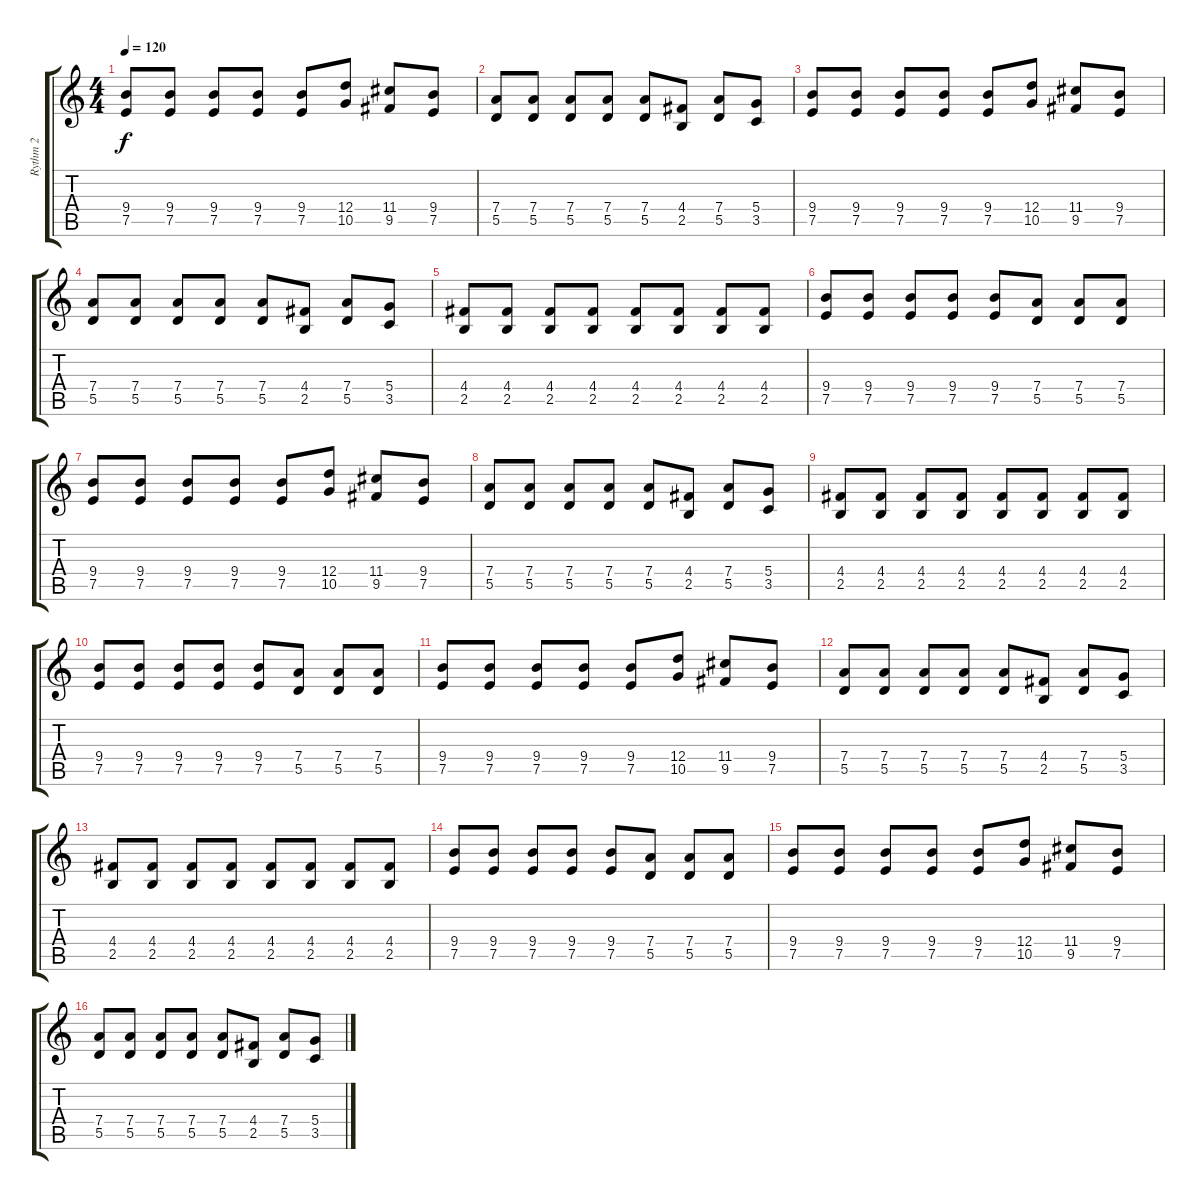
\track ("Rythm 2" "Rythm 2") {instrument distortionguitar}
\staff {score tabs}
\tuning (E4 B3 G3 D3 A2 E2) {hide}
\ts (4 4)
\tempo 120
\clef g2
\ks c
(9.4 7.5).8{dy f} (9.4 7.5).8 (9.4 7.5).8 (9.4 7.5).8 (9.4 7.5).8 (12.4 10.5).8 (11.4 9.5).8 (9.4 7.5).8 |
(7.4 5.5).8 (7.4 5.5).8 (7.4 5.5).8 (7.4 5.5).8 (7.4 5.5).8 (4.4 2.5).8 (7.4 5.5).8 (5.4 3.5).8 |
(9.4 7.5).8 (9.4 7.5).8 (9.4 7.5).8 (9.4 7.5).8 (9.4 7.5).8 (12.4 10.5).8 (11.4 9.5).8 (9.4 7.5).8 |
(7.4 5.5).8 (7.4 5.5).8 (7.4 5.5).8 (7.4 5.5).8 (7.4 5.5).8 (4.4 2.5).8 (7.4 5.5).8 (5.4 3.5).8 |
(4.4 2.5).8 (4.4 2.5).8 (4.4 2.5).8 (4.4 2.5).8 (4.4 2.5).8 (4.4 2.5).8 (4.4 2.5).8 (4.4 2.5).8 |
(9.4 7.5).8 (9.4 7.5).8 (9.4 7.5).8 (9.4 7.5).8 (9.4 7.5).8 (7.4 5.5).8 (7.4 5.5).8 (7.4 5.5).8 |
(9.4 7.5).8 (9.4 7.5).8 (9.4 7.5).8 (9.4 7.5).8 (9.4 7.5).8 (12.4 10.5).8 (11.4 9.5).8 (9.4 7.5).8 |
(7.4 5.5).8 (7.4 5.5).8 (7.4 5.5).8 (7.4 5.5).8 (7.4 5.5).8 (4.4 2.5).8 (7.4 5.5).8 (5.4 3.5).8 |
(4.4 2.5).8 (4.4 2.5).8 (4.4 2.5).8 (4.4 2.5).8 (4.4 2.5).8 (4.4 2.5).8 (4.4 2.5).8 (4.4 2.5).8 |
(9.4 7.5).8 (9.4 7.5).8 (9.4 7.5).8 (9.4 7.5).8 (9.4 7.5).8 (7.4 5.5).8 (7.4 5.5).8 (7.4 5.5).8 |
(9.4 7.5).8 (9.4 7.5).8 (9.4 7.5).8 (9.4 7.5).8 (9.4 7.5).8 (12.4 10.5).8 (11.4 9.5).8 (9.4 7.5).8 |
(7.4 5.5).8 (7.4 5.5).8 (7.4 5.5).8 (7.4 5.5).8 (7.4 5.5).8 (4.4 2.5).8 (7.4 5.5).8 (5.4 3.5).8 |
(4.4 2.5).8 (4.4 2.5).8 (4.4 2.5).8 (4.4 2.5).8 (4.4 2.5).8 (4.4 2.5).8 (4.4 2.5).8 (4.4 2.5).8 |
(9.4 7.5).8 (9.4 7.5).8 (9.4 7.5).8 (9.4 7.5).8 (9.4 7.5).8 (7.4 5.5).8 (7.4 5.5).8 (7.4 5.5).8 |
(9.4 7.5).8 (9.4 7.5).8 (9.4 7.5).8 (9.4 7.5).8 (9.4 7.5).8 (12.4 10.5).8 (11.4 9.5).8 (9.4 7.5).8 |
(7.4 5.5).8 (7.4 5.5).8 (7.4 5.5).8 (7.4 5.5).8 (7.4 5.5).8 (4.4 2.5).8 (7.4 5.5).8 (5.4 3.5).8
